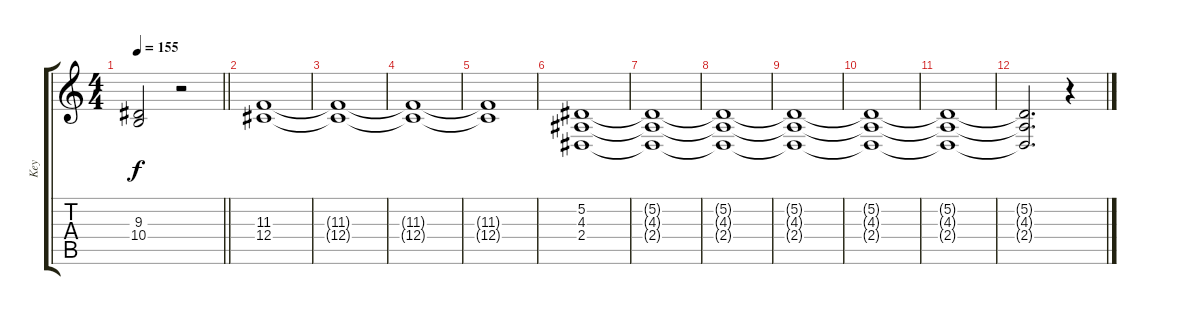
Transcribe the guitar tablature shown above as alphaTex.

\track ("Key" "Key") {instrument choiraahs}
\staff {score tabs}
\tuning (Eb4 Bb3 Gb3 Db3 Ab2 Eb2) {hide}
\ts (4 4)
\tempo 155
\clef g2
\barLineRight lightlight
\ks c
(9.3 10.4).2{dy f} r.2 |
\section ("" "")
(11.3 12.4).1 |
(11.3{t} 12.4{t}).1 |
(11.3{t} 12.4{t}).1 |
(11.3{t} 12.4{t}).1 |
(5.2 4.3 2.4).1 |
(5.2{t} 4.3{t} 2.4{t}).1 |
(5.2{t} 4.3{t} 2.4{t}).1 |
(5.2{t} 4.3{t} 2.4{t}).1 |
(5.2{t} 4.3{t} 2.4{t}).1 |
(5.2{t} 4.3{t} 2.4{t}).1 |
(5.2{t} 4.3{t} 2.4{t}).2{d} r.4
